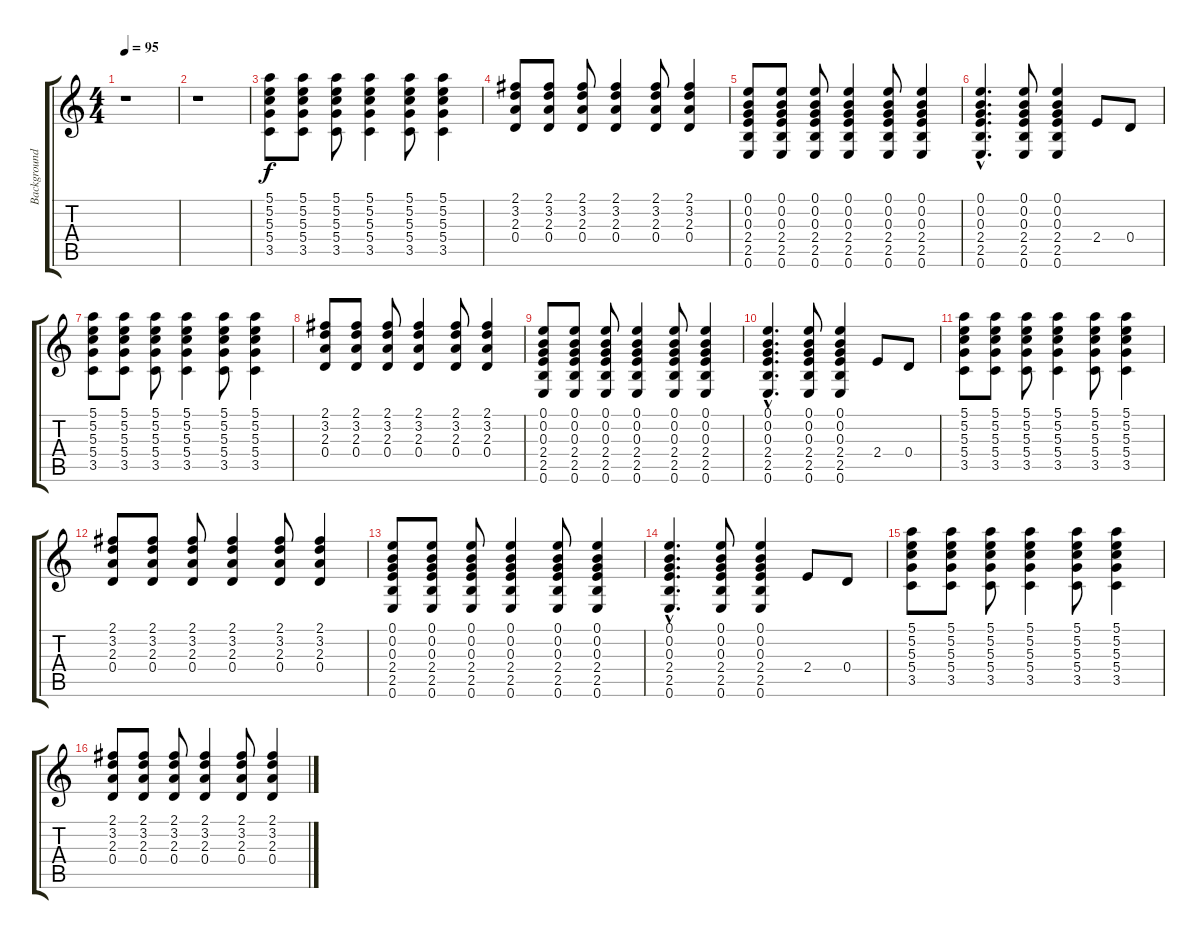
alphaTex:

\track ("Background guitar (refr.)" "Background") {instrument electricguitarclean}
\staff {score tabs}
\tuning (E4 B3 G3 D3 A2 E2) {hide}
\ts (4 4)
\tempo 95
\clef g2
\ks c
r.1{dy f} |
r.1 |
(5.1 5.2 5.3 5.4 3.5).8 (5.1 5.2 5.3 5.4 3.5).8 (5.1 5.2 5.3 5.4 3.5).8 (5.1 5.2 5.3 5.4 3.5).4 (5.1 5.2 5.3 5.4 3.5).8 (5.1 5.2 5.3 5.4 3.5).4 |
(2.1 3.2 2.3 0.4).8 (2.1 3.2 2.3 0.4).8 (2.1 3.2 2.3 0.4).8 (2.1 3.2 2.3 0.4).4 (2.1 3.2 2.3 0.4).8 (2.1 3.2 2.3 0.4).4 |
(0.1 0.2 0.3 2.4 2.5 0.6).8 (0.1 0.2 0.3 2.4 2.5 0.6).8 (0.1 0.2 0.3 2.4 2.5 0.6).8 (0.1 0.2 0.3 2.4 2.5 0.6).4 (0.1 0.2 0.3 2.4 2.5 0.6).8 (0.1 0.2 0.3 2.4 2.5 0.6).4 |
(0.1{hac} 0.2{hac} 0.3{hac} 2.4{hac} 2.5{hac} 0.6{hac}).4{d} (0.1 0.2 0.3 2.4 2.5 0.6).8 (0.1 0.2 0.3 2.4 2.5 0.6).4 2.4.8 0.4.8 |
(5.1 5.2 5.3 5.4 3.5).8 (5.1 5.2 5.3 5.4 3.5).8 (5.1 5.2 5.3 5.4 3.5).8 (5.1 5.2 5.3 5.4 3.5).4 (5.1 5.2 5.3 5.4 3.5).8 (5.1 5.2 5.3 5.4 3.5).4 |
(2.1 3.2 2.3 0.4).8 (2.1 3.2 2.3 0.4).8 (2.1 3.2 2.3 0.4).8 (2.1 3.2 2.3 0.4).4 (2.1 3.2 2.3 0.4).8 (2.1 3.2 2.3 0.4).4 |
(0.1 0.2 0.3 2.4 2.5 0.6).8 (0.1 0.2 0.3 2.4 2.5 0.6).8 (0.1 0.2 0.3 2.4 2.5 0.6).8 (0.1 0.2 0.3 2.4 2.5 0.6).4 (0.1 0.2 0.3 2.4 2.5 0.6).8 (0.1 0.2 0.3 2.4 2.5 0.6).4 |
(0.1{hac} 0.2{hac} 0.3{hac} 2.4{hac} 2.5{hac} 0.6{hac}).4{d} (0.1 0.2 0.3 2.4 2.5 0.6).8 (0.1 0.2 0.3 2.4 2.5 0.6).4 2.4.8 0.4.8 |
(5.1 5.2 5.3 5.4 3.5).8 (5.1 5.2 5.3 5.4 3.5).8 (5.1 5.2 5.3 5.4 3.5).8 (5.1 5.2 5.3 5.4 3.5).4 (5.1 5.2 5.3 5.4 3.5).8 (5.1 5.2 5.3 5.4 3.5).4 |
(2.1 3.2 2.3 0.4).8 (2.1 3.2 2.3 0.4).8 (2.1 3.2 2.3 0.4).8 (2.1 3.2 2.3 0.4).4 (2.1 3.2 2.3 0.4).8 (2.1 3.2 2.3 0.4).4 |
(0.1 0.2 0.3 2.4 2.5 0.6).8 (0.1 0.2 0.3 2.4 2.5 0.6).8 (0.1 0.2 0.3 2.4 2.5 0.6).8 (0.1 0.2 0.3 2.4 2.5 0.6).4 (0.1 0.2 0.3 2.4 2.5 0.6).8 (0.1 0.2 0.3 2.4 2.5 0.6).4 |
(0.1{hac} 0.2{hac} 0.3{hac} 2.4{hac} 2.5{hac} 0.6{hac}).4{d} (0.1 0.2 0.3 2.4 2.5 0.6).8 (0.1 0.2 0.3 2.4 2.5 0.6).4 2.4.8 0.4.8 |
(5.1 5.2 5.3 5.4 3.5).8 (5.1 5.2 5.3 5.4 3.5).8 (5.1 5.2 5.3 5.4 3.5).8 (5.1 5.2 5.3 5.4 3.5).4 (5.1 5.2 5.3 5.4 3.5).8 (5.1 5.2 5.3 5.4 3.5).4 |
(2.1 3.2 2.3 0.4).8 (2.1 3.2 2.3 0.4).8 (2.1 3.2 2.3 0.4).8 (2.1 3.2 2.3 0.4).4 (2.1 3.2 2.3 0.4).8 (2.1 3.2 2.3 0.4).4
